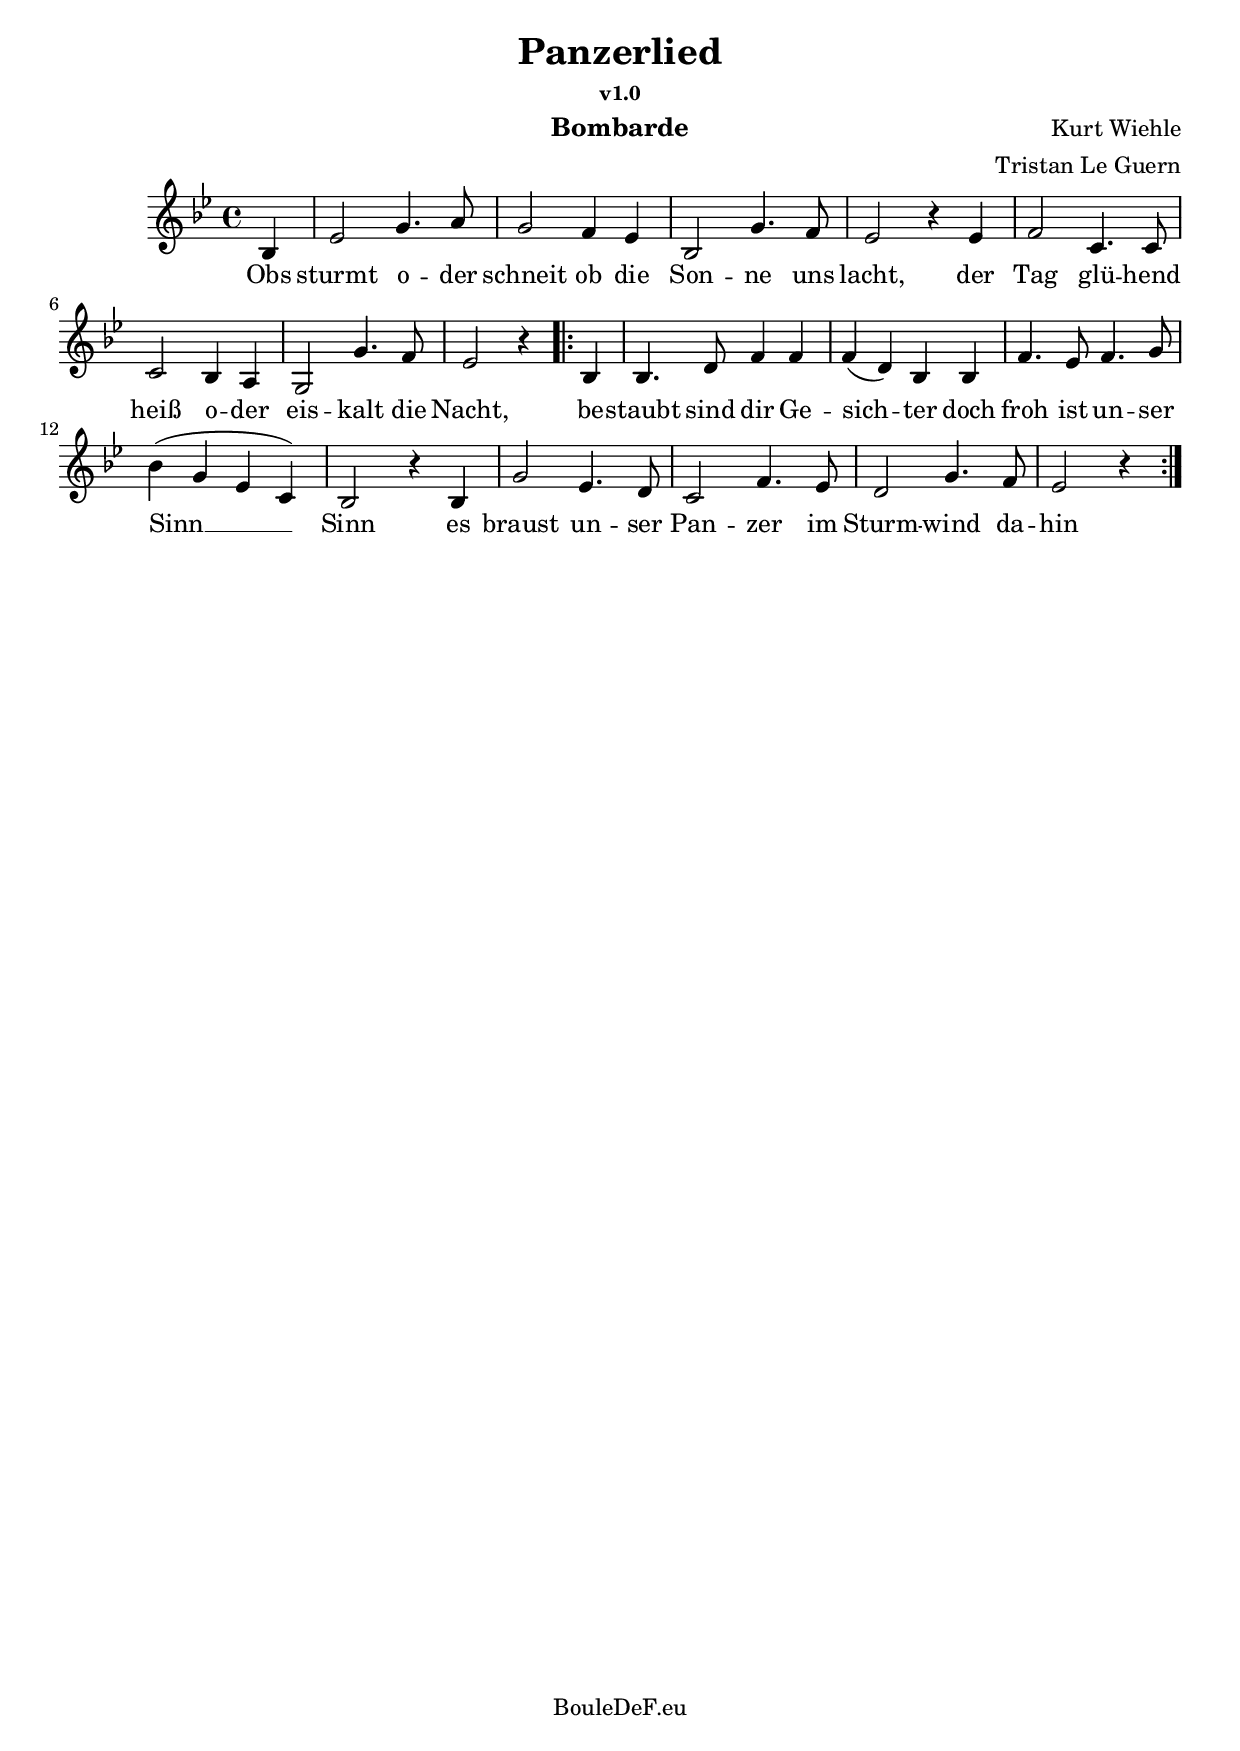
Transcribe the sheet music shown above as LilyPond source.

\version "2.16.0"
\include "italiano.ly"

\header {
	title = "Panzerlied"
	subsubtitle = "v1.0"
	composer = "Kurt Wiehle"
	arranger = "Tristan Le Guern"
	instrument = "Bombarde"
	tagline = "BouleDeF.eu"
}

\score {
	\new Staff \relative si {
		\clef "treble"
		\key sib \major
		\time 4/4

		\partial 4 sib4
		| mib2 sol4. la8
		| sol2 fa4 mib
		| sib2 sol'4. fa8
		| mib2 r4 mib
		| fa2 do4. do8
		| do2 sib4 la
		| sol2 sol'4. fa8
		| mib2 r4

		\repeat volta 2 {
			sib4 sib4. re8 fa4 fa
			| fa (re) sib sib
			| fa'4. mib8 fa4. sol8
			| sib4 (sol mib do)
			| sib2 r4 sib4 
			| sol'2 mib4. re8
			| do2 fa4. mib8
			| re2 sol4. fa8
			| mib2 r4
		}
	}
	\addlyrics {
		Obs
		| sturmt o -- der
		| schneit ob die
		| Son -- ne uns
		| lacht, der
		| Tag glü -- hend
		| heiß o -- der
		| eis -- kalt die
		| Nacht, be --
		| staubt sind dir Ge --
		| sich -- ter doch
		| froh ist un -- ser
		| Sinn __
		| Sinn es
		| braust un -- ser
		| Pan -- zer im
		| Sturm -- wind da --
		| hin
	}
}
